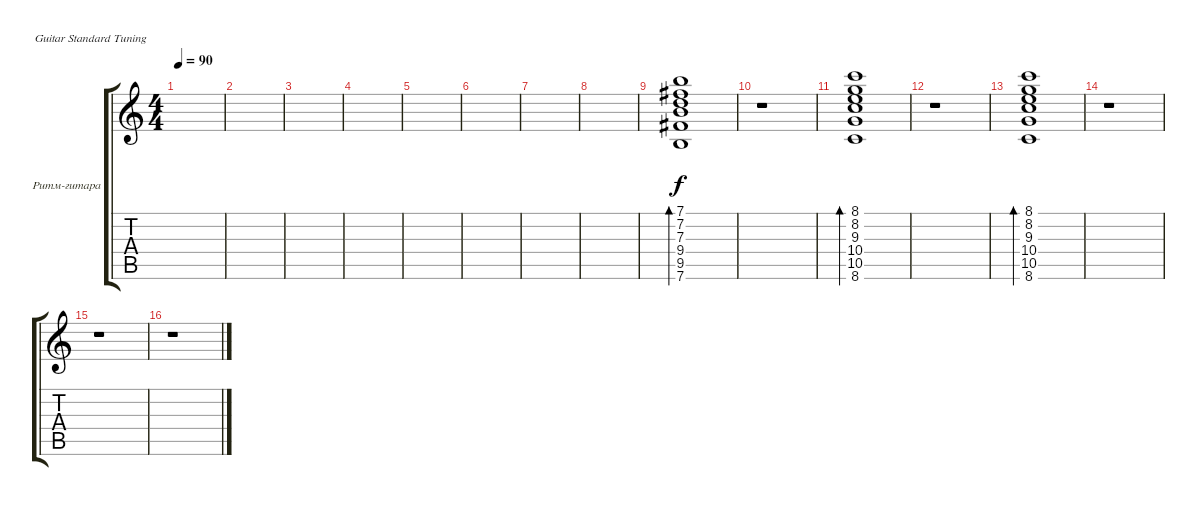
\defaultSystemsLayout 4
\bracketExtendMode groupsimilarinstruments
\firstSystemTrackNameOrientation horizontal
\otherSystemsTrackNameOrientation horizontal
\track ("Ритм-гитара" "Ритм-гитара") {instrument acousticguitarsteel}
\staff {score tabs}
\tuning (E4 B3 G3 D3 A2 E2)
\ts (4 4)
\tempo 90
\clef g2
\scale
0.333333
\ks c
|
\scale
0.333333 |
\scale
0.333333 |
\scale
0.333333 |
\scale
0.333333 |
\scale
0.333333 |
\scale
0.333333 |
\scale
0.333333 |
\scale
0.333333 (7.1 7.2 7.3 9.4 9.5 7.6).1{bd 120} |
\scale
0.333333 r.1 |
\scale
0.333333 (8.1 8.2 9.3 10.4 10.5 8.6).1{bd 120} |
\scale
0.333333 r.1 |
\scale
0.333333 (8.1 8.2 9.3 10.4 10.5 8.6).1{bd 120} |
\scale
0.333333 r.1 |
\scale
0.333333 r.1 |
\scale
0.333333 r.1
